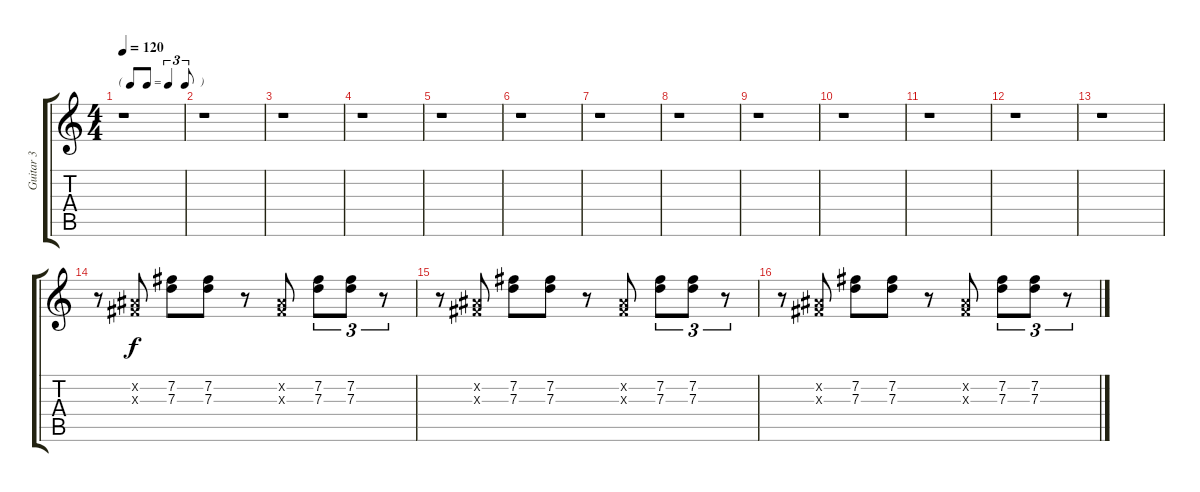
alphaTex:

\track ("Guitar 3" "Guitar 3") {instrument overdrivenguitar}
\staff {score tabs}
\tuning (E4 B3 G3 D3 A2 E2) {hide}
\ts (4 4)
\tf triplet8th
\tempo 120
\clef g2
\ks c
r.1{dy f} |
r.1 |
r.1 |
r.1 |
r.1 |
r.1 |
r.1 |
r.1 |
r.1 |
r.1 |
r.1 |
r.1 |
r.1 |
r.8 (-1.2{x} -1.3{x}).8 (7.2 7.3).8 (7.2 7.3).8 r.8 (-1.2{x} -1.3{x}).8 (7.2 7.3).8{tu (3 2)} (7.2 7.3).8{tu (3 2)} r.8{tu (3 2)} |
r.8 (-1.2{x} -1.3{x}).8 (7.2 7.3).8 (7.2 7.3).8 r.8 (-1.2{x} -1.3{x}).8 (7.2 7.3).8{tu (3 2)} (7.2 7.3).8{tu (3 2)} r.8{tu (3 2)} |
r.8 (-1.2{x} -1.3{x}).8 (7.2 7.3).8 (7.2 7.3).8 r.8 (-1.2{x} -1.3{x}).8 (7.2 7.3).8{tu (3 2)} (7.2 7.3).8{tu (3 2)} r.8{tu (3 2)}
